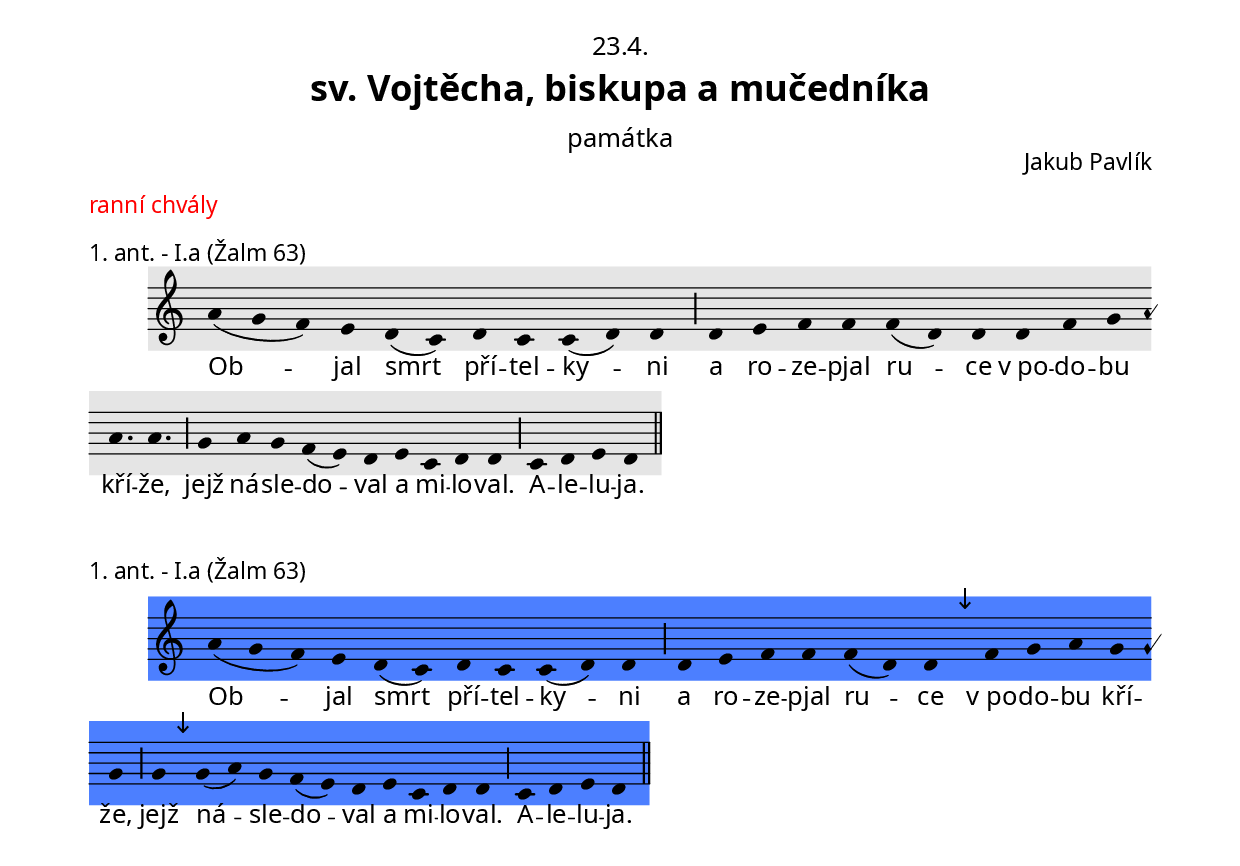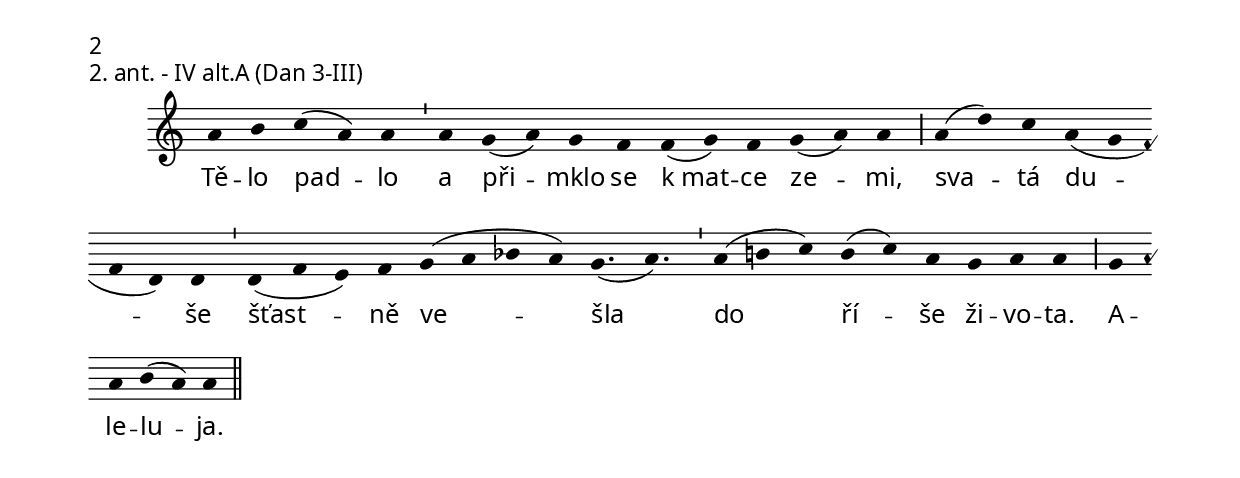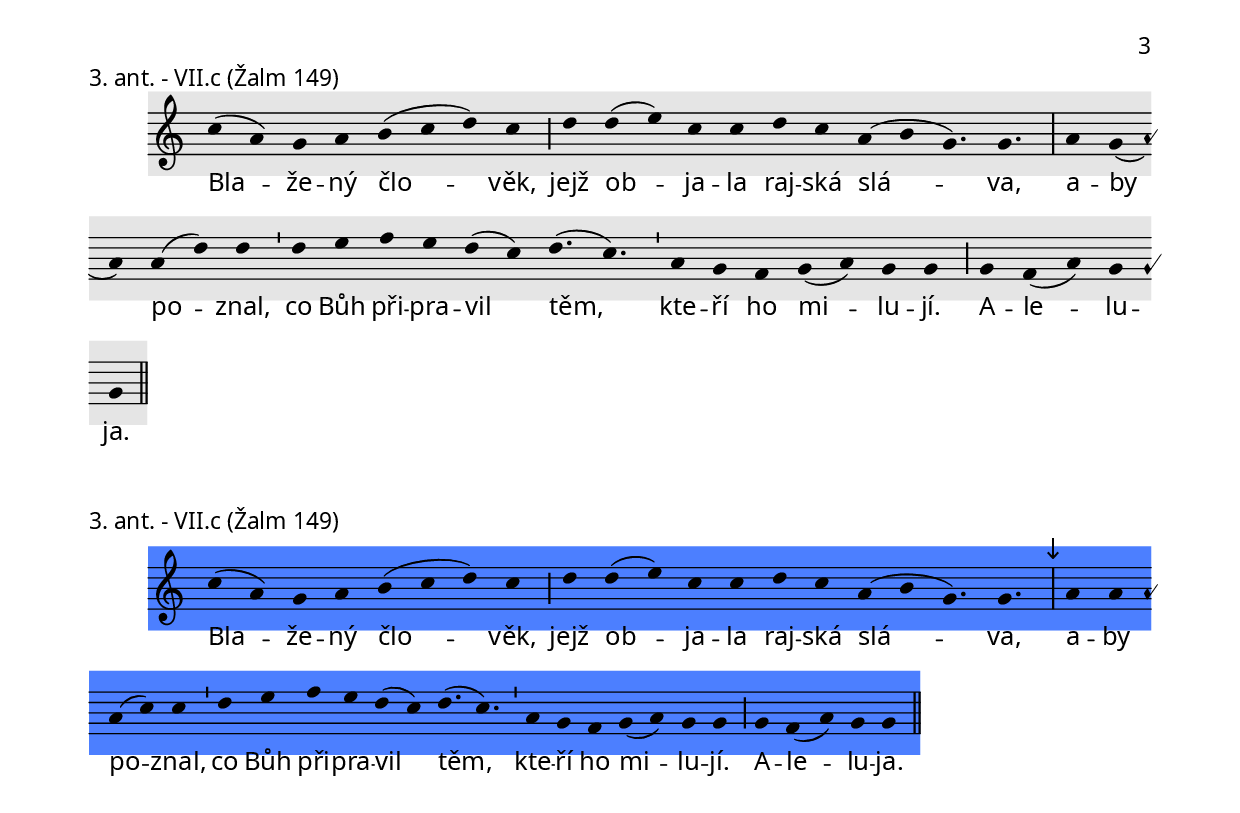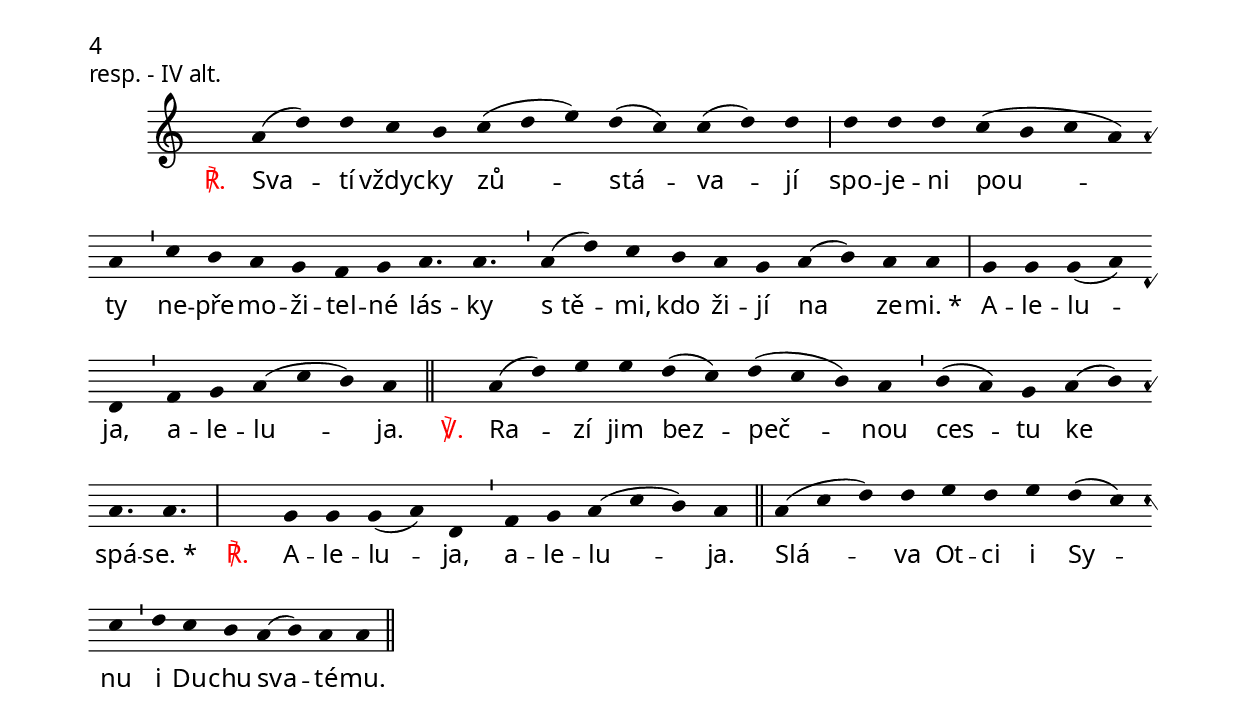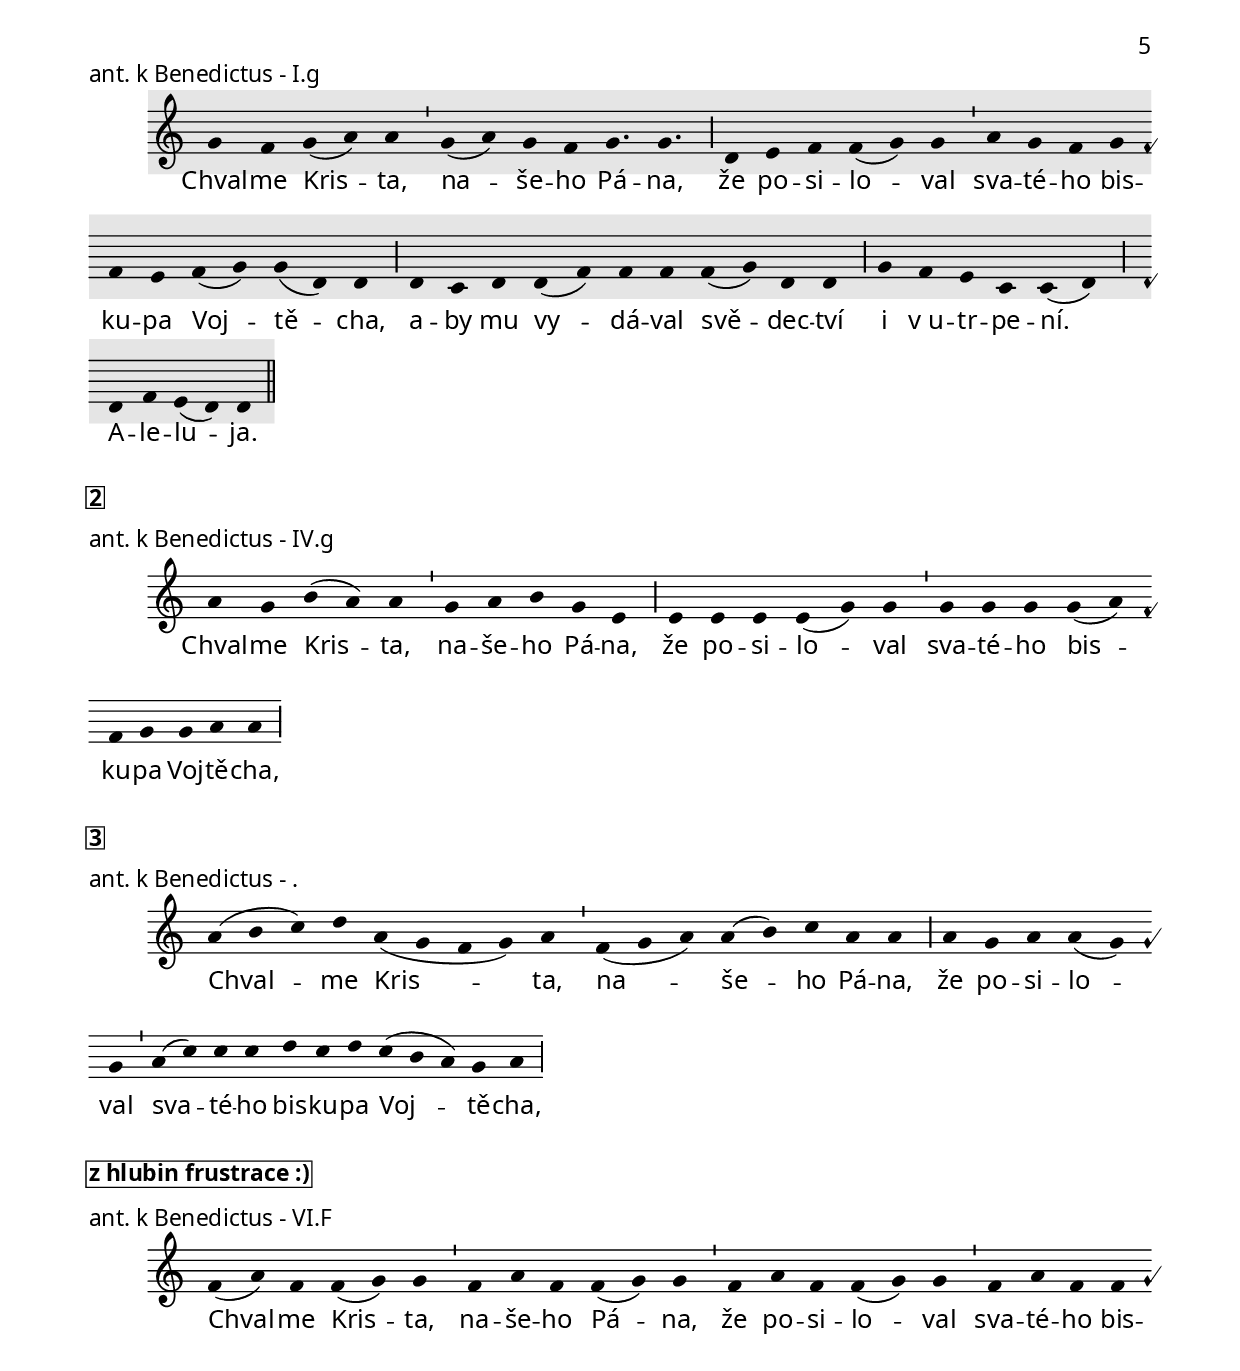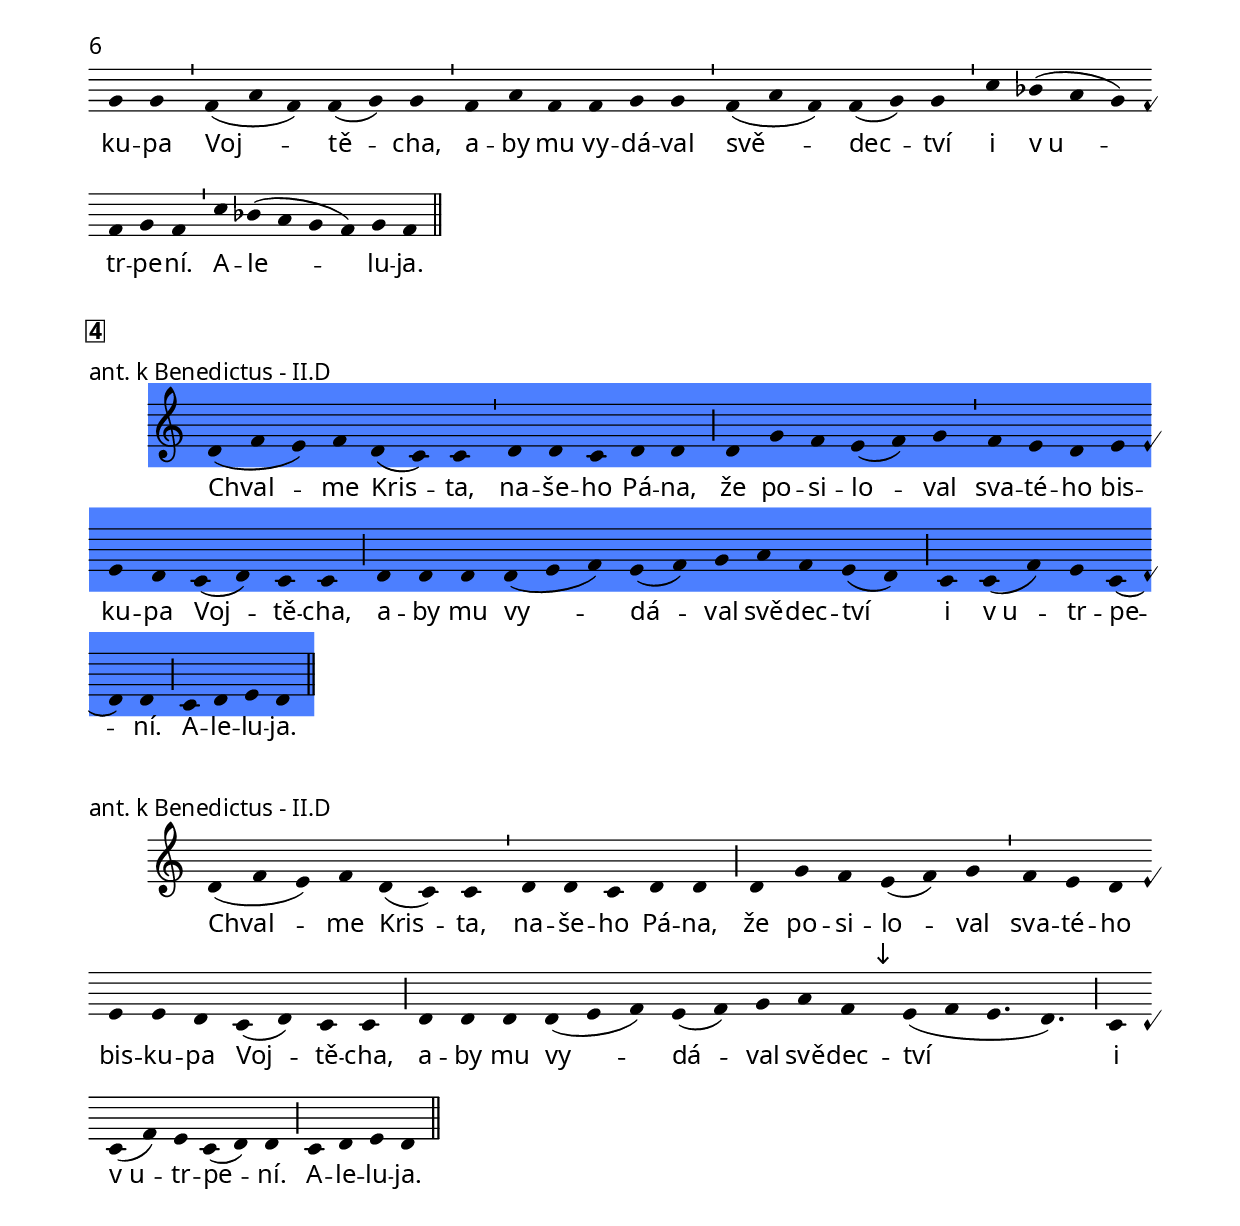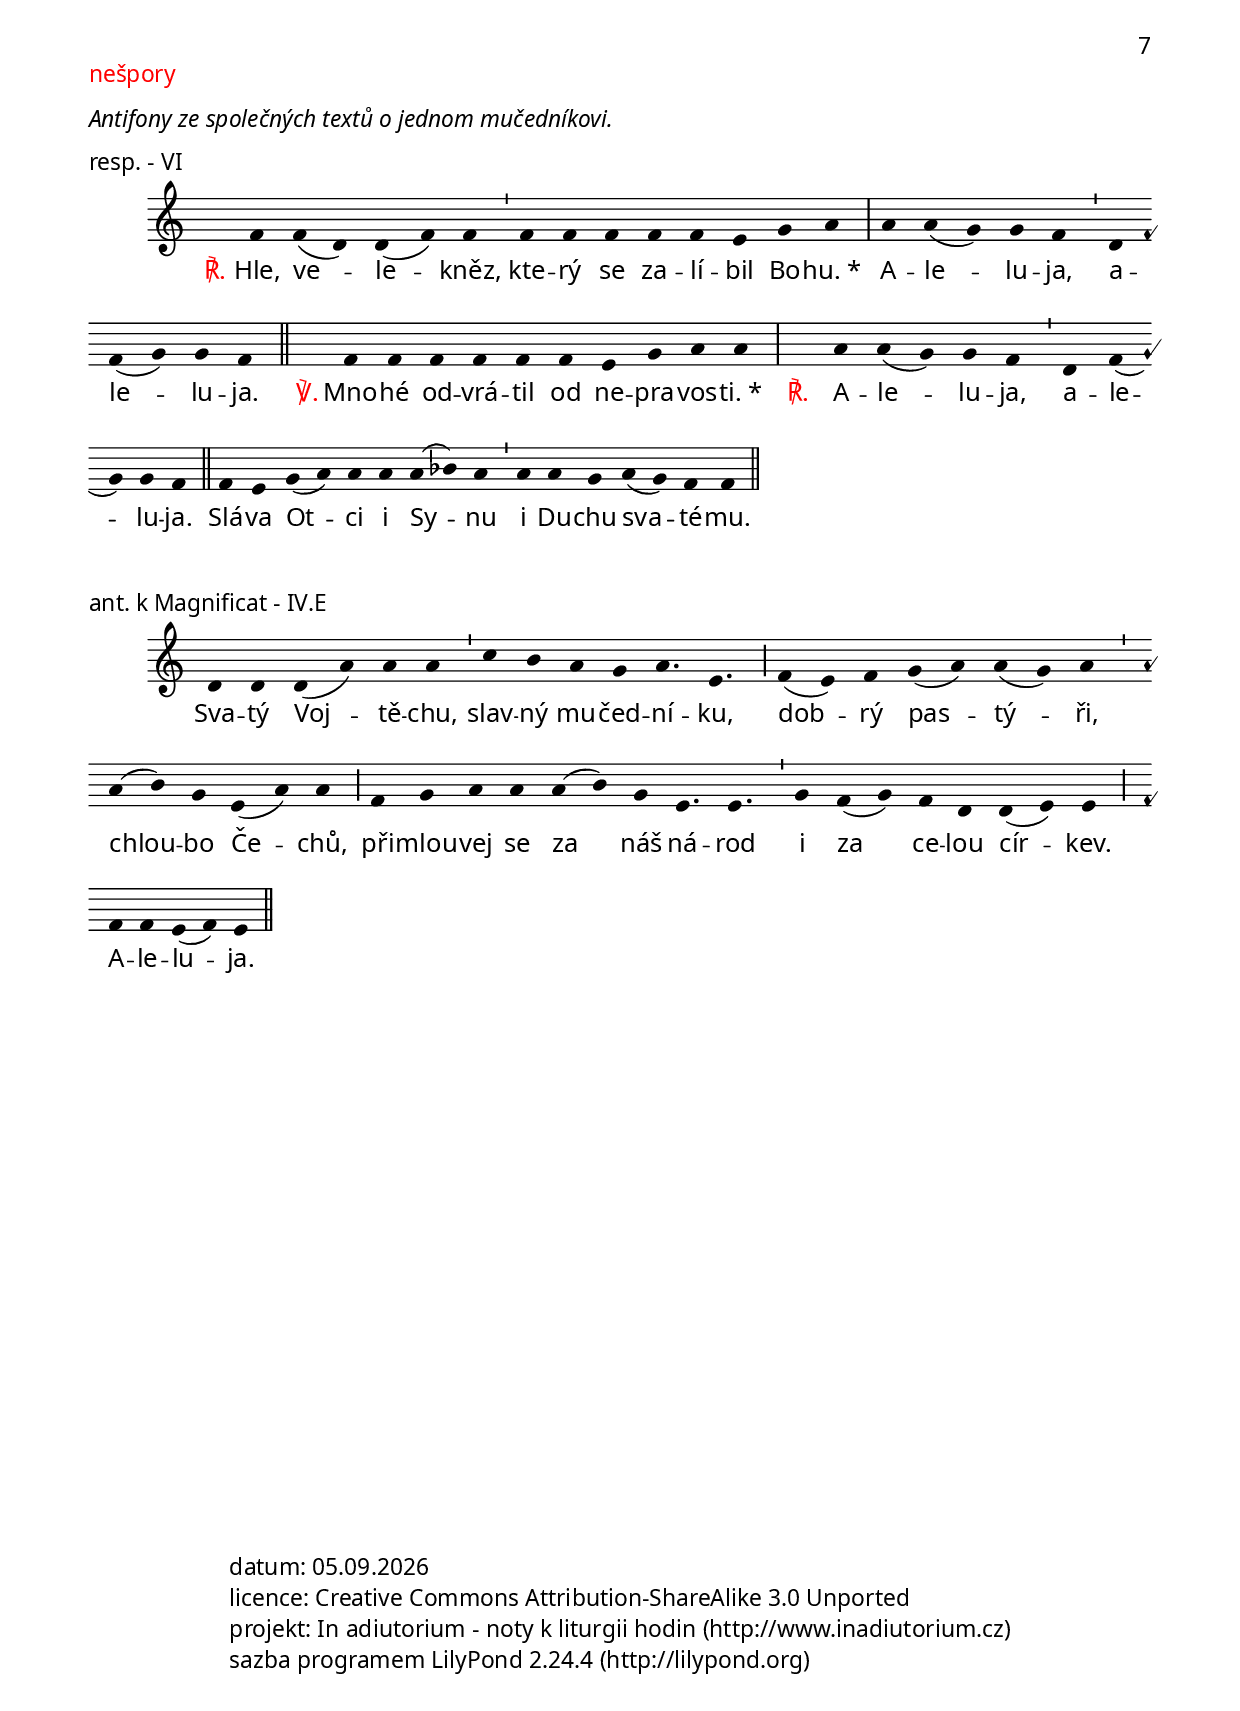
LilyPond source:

\version "2.15.39"

\include "../spolecne.ly"
\include "../dilyresponsorii.ly"

\header {
  title = \markup\titleSvatek
            "sv. Vojtěcha, biskupa a mučedníka"
            "památka"
            23.4.
  composer = "Jakub Pavlík"
}

\markup {\nadpisHodinka {"ranní chvály"}}

\score {
  \relative c'' {
    \zvyraznovacSedy
    \choralniRezim
    a4( g f) e d( c) d c c( d) d \barMaior
    d e f f f( d) d d f g a4. a \barMaior
    g4 a g f( e) d e c d d \barMaior
    c d e d \barFinalis
  }
  \addlyrics {
    Ob -- jal smrt pří -- tel -- ky -- ni
    a ro -- ze -- pjal ru -- ce v_po -- do -- bu kří -- že,
    jejž ná -- sle -- do -- val a mi -- lo -- val.
    A -- le -- lu -- ja.
  }
  \header {
    quid = "1. ant."
    modus = "I"
    differentia = "a"
    psalmus = "Žalm 63"
    id = ""
    piece = \markup {\sestavTitulek}
  }
}

\score {
  \relative c'' {
    \zvyraznovacModry
    \choralniRezim
    a4( g f) e d( c) d c c( d) d \barMaior
    d e f f f( d) d \mark\sipka f g a g g \barMaior
    g4 \mark\sipka g( a) g f( e) d e c d d \barMaior
    c d e d \barFinalis
  }
  \addlyrics {
    Ob -- jal smrt pří -- tel -- ky -- ni
    a ro -- ze -- pjal ru -- ce v_po -- do -- bu kří -- že,
    jejž ná -- sle -- do -- val a mi -- lo -- val.
    A -- le -- lu -- ja.
  }
  \header {
    quid = "1. ant."
    modus = "I"
    differentia = "a"
    psalmus = "Žalm 63"
    id = ""
    piece = \markup {\sestavTitulek}
  }
}

\pageBreak

\score {
  \relative c'' {
    \choralniRezim
    a4 b c( a) a \barMin a g( a) g f f( g) f g( a) a \barMaior
    a( d) c a( g f d) d \barMin d( f e) f g( a bes a) g4.( a) \barMin
    a4( b! c) b( c) a g a a \barMaior
    g a b( a) a \barFinalis
  }
  \addlyrics {
    Tě -- lo pad -- lo a při -- mklo se k_mat -- ce ze -- mi,
    sva -- tá du -- še šťast -- ně ve -- šla
    do ří -- še ži -- vo -- ta.
    A -- le -- lu -- ja.
  }
  \header {
    quid = "2. ant."
    modus = "IV alt"
    differentia = "A"
    psalmus = "Dan 3-III"
    id = ""
    piece = \markup {\sestavTitulek}
  }
}

\pageBreak

\score {
  \relative c'' {
    \zvyraznovacSedy
    \choralniRezim
    c4( a) g a b( c d) c \barMaior
    d d( e) c c d c a( b g4.) g \barMax
    a4 g( a) a( d) d \barMin
    d e f e d( c) d4.( c) \barMin a4 g f g( a) g g \barMaior
    g f( a) g g \barFinalis
  }
  \addlyrics {
    Bla -- že -- ný člo -- věk,
    jejž ob -- ja -- la raj -- ská slá -- va,
    a -- by po -- znal,
    % potreboval jsem slabiku, zamenil jsem "kdo" za "kteri":
    co Bůh při -- pra -- vil těm, kte -- ří ho mi -- lu -- jí.
    A -- le -- lu -- ja.
  }
  \header {
    quid = "3. ant."
    modus = "VII"
    differentia = "c"
    psalmus = "Žalm 149"
    id = ""
    piece = \markup {\sestavTitulek}
  }
}

\score {
  \relative c'' {
    \zvyraznovacModry
    \choralniRezim
    c4( a) g a b( c d) c \barMaior
    d d( e) c c d c a( b g4.) g \barMax
    \mark\sipka a4 a a( c) c \barMin
    d e f e d( c) d4.( c) \barMin a4 g f g( a) g g \barMaior
    g f( a) g g \barFinalis
  }
  \addlyrics {
    Bla -- že -- ný člo -- věk,
    jejž ob -- ja -- la raj -- ská slá -- va,
    a -- by po -- znal,
    % potreboval jsem slabiku, zamenil jsem "kdo" za "kteri":
    co Bůh při -- pra -- vil těm, kte -- ří ho mi -- lu -- jí.
    A -- le -- lu -- ja.
  }
  \header {
    quid = "3. ant."
    modus = "VII"
    differentia = "c"
    psalmus = "Žalm 149"
    id = ""
    piece = \markup {\sestavTitulek}
  }
}

\pageBreak

% Responsorium je alelujaticke, ale protoze jeho verse
% jsou nelidsky dlouhe, nesahl jsem po klasickem
% vzorci modu VI - myslim, ze tady neni dost
% dobre pouzitelny.

\score {
  \relative c'' {
    \choralniRezim

    % R
    \neviditelna a
    a4( d) d c b c( d e) d( c) c( d) d \barMaior
    d d d c( b c a) a \barMin c b a g f g a4. a \barMin
    a4( d) c b a g a( b) a a \barMax

    g4 g g( a) d, \barMin f g a( c b) a \barFinalis
    % V
    \neviditelna a
    a4( d) e e d( c) d( c b) a \barMin b( a) g a( b) a4. a \barMax
    % R
    \neviditelna a
    g4 g g( a) d, \barMin f g a( c b) a \barFinalis
    % Slava
    a4( c d) d e d e d( c) c \barMin d c b a( b) a a \barFinalis
  }
  \addlyrics {
    \Response Sva -- tí vždyc -- ky zů -- stá -- va -- jí
    spo -- je -- ni pou -- ty ne -- pře -- mo -- ži -- tel -- né lás -- ky
    s_tě -- mi, kdo ži -- jí na ze -- mi._*
    \textRespAleluja
    \Verse Ra -- zí jim bez -- peč -- nou ces -- tu ke spá -- se._*
    \Response \textRespAleluja
    \textRespDoxologie
  }
  \header {
    quid = "resp."
    modus = "IV alt."
    id = ""
    piece = \markup {\sestavTitulekResp}
  }
}

\pageBreak

\score {
  \relative c'' {
    \zvyraznovacSedy
    \choralniRezim
    g4 f g( a) a \barMin g( a) g f g4. g \barMaior
    d4 e f f( g) g \barMin a g f g f e f( g) g( d) d \barMaior
    d c d d( f) f f f( g) d d \barMaior g f e c c( d) \barMaior
    d f e( d) d \barFinalis
  }
  \addlyrics {
    Chval -- me Kris -- ta, na -- še -- ho Pá -- na,
    že po -- si -- lo -- val sva -- té -- ho bis -- ku -- pa Voj -- tě -- cha,
    a -- by mu vy -- dá -- val svě -- dec -- tví i v_u -- tr -- pe -- ní.
    A -- le -- lu -- ja.
  }
  \header {
    quid = "ant. k Benedictus"
    modus = "I"
    differentia = "g"
    psalmus = ""
    id = ""
    piece = \markup {\sestavTitulekBezZalmu}
  }
}

\markup\nadpisSkupiny 2

\score {
  \relative c'' {
    \choralniRezim
    a4 g b( a) a \barMin g a b g e \barMaior
    e e e e( g) g \barMin g g g g( a) f g g a a \barMaior

  }
  \addlyrics {
    Chval -- me Kris -- ta, na -- še -- ho Pá -- na,
    že po -- si -- lo -- val sva -- té -- ho bis -- ku -- pa Voj -- tě -- cha,
    a -- by mu vy -- dá -- val svě -- dec -- tví i v_u -- tr -- pe -- ní.
    A -- le -- lu -- ja.
  }
  \header {
    quid = "ant. k Benedictus"
    modus = "IV"
    differentia = "g"
    psalmus = ""
    id = ""
    piece = \markup {\sestavTitulekBezZalmu}
  }
}

\markup\nadpisSkupiny 3

\score {
  \relative c'' {
    \choralniRezim
    a4( b c) d a( g f g) a \barMin f( g a) a( b) c a a \barMaior
    a g a a( g) g \barMin a( c) c c d c d c( b a) g a \barMaior

  }
  \addlyrics {
    Chval -- me Kris -- ta, na -- še -- ho Pá -- na,
    že po -- si -- lo -- val sva -- té -- ho bis -- ku -- pa Voj -- tě -- cha,
    a -- by mu vy -- dá -- val svě -- dec -- tví i v_u -- tr -- pe -- ní.
    A -- le -- lu -- ja.
  }
  \header {
    quid = "ant. k Benedictus"
    modus = ""
    differentia = ""
    psalmus = ""
    id = ""
    piece = \markup {\sestavTitulekBezZalmu}
  }
}

\markup\nadpisSkupiny "z hlubin frustrace :)"

\score {
  \relative c' {
    \choralniRezim
    f4( a) f f( g) g \barMin
    f a f f( g) g \barMin
    f a f f( g) g \barMin
    f a f f g g \barMin
    f( a f) f( g) g \barMin
    f a f f g g \barMin
    f( a f) f( g) g \barMin
    c bes( a g) f g f \barMin
    c' bes( a g f) g f \barFinalis
  }
  \addlyrics {
    Chval -- me Kris -- ta,
    na -- še -- ho Pá -- na,
    že po -- si -- lo -- val
    sva -- té -- ho bis -- ku -- pa
    Voj -- tě -- cha,
    a -- by mu vy -- dá -- val
    svě -- dec -- tví
    i v_u -- tr -- pe -- ní.
    A -- le -- lu -- ja.
  }
  \header {
    quid = "ant. k Benedictus"
    modus = "VI"
    differentia = "F"
    psalmus = ""
    id = ""
    piece = \markup {\sestavTitulekBezZalmu}
  }
}

\markup\nadpisSkupiny 4

\score {
  \relative c' {
    \zvyraznovacModry
    \choralniRezim
    d4( f e) f d( c) c \barMin d d c d d \barMaior
    d g f e( f) g \barMin f e d e e d c( d) c c \barMaior
    d d d d( e f) e( f) g a f e( d) \barMaior
    c c( f) e c( d) d \barMaior
    c d e d \barFinalis
  }
  \addlyrics {
    Chval -- me Kris -- ta, na -- še -- ho Pá -- na,
    že po -- si -- lo -- val sva -- té -- ho bis -- ku -- pa Voj -- tě -- cha,
    a -- by mu vy -- dá -- val svě -- dec -- tví i v_u -- tr -- pe -- ní.
    A -- le -- lu -- ja.
  }
  \header {
    quid = "ant. k Benedictus"
    modus = "II"
    differentia = "D"
    psalmus = ""
    id = ""
    piece = \markup {\sestavTitulekBezZalmu}
  }
}

\score {
  \relative c' {
    \choralniRezim
    d4( f e) f d( c) c \barMin d d c d d \barMaior
    d g f e( f) g \barMin f e d e e d c( d) c c \barMaior
    d d d d( e f) e( f) g a f \mark\sipka e( f e4. d) \barMaior
    c4 c( f) e c( d) d \barMaior
    c d e d \barFinalis
  }
  \addlyrics {
    Chval -- me Kris -- ta, na -- še -- ho Pá -- na,
    že po -- si -- lo -- val sva -- té -- ho bis -- ku -- pa Voj -- tě -- cha,
    a -- by mu vy -- dá -- val svě -- dec -- tví i v_u -- tr -- pe -- ní.
    A -- le -- lu -- ja.
  }
  \header {
    quid = "ant. k Benedictus"
    modus = "II"
    differentia = "D"
    psalmus = ""
    id = ""
    piece = \markup {\sestavTitulekBezZalmu}
  }
}

\pageBreak

\markup {\nadpisHodinka {"nešpory"}}

\markup\italic{Antifony ze společných textů o jednom mučedníkovi.}

\score {
  \relative c' {
    \choralniRezim

    % R
    \neviditelna f
    f4 f( d) d( f) f \barMin f f f f f e g a \barMax
    \respVIalelujaResponsum \barFinalis
    % V
    \neviditelna f
    f4 f f f f f e g a a \barMax
    % R
    \neviditelna a
    \respVIalelujaResponsum \barFinalis
    % Slava
    \respVIalelujaDoxologie \barFinalis
  }
  \addlyrics {
    \Response Hle, ve -- le -- kněz, kte -- rý se za -- lí -- bil Bo -- hu._*
    \textRespAleluja
    \Verse Mno -- hé od -- vrá -- til od ne -- pra -- vos -- ti._*
    \Response \textRespAleluja
    \textRespDoxologie
  }
  \header {
    quid = "resp."
    modus = "VI"
    id = ""
    piece = \markup {\sestavTitulekResp}
  }
}

\score {
  \relative c' {
    \choralniRezim
    d4 d d( a') a a \barMin c b a g a4. e \barMaior
    f4( e) f g( a) a( g) a \barMin a( b) g e( a) a \barMaior
    f4 g a a a( b) g e4. e \barMin
    g4 f( g) f d d( e) e \barMaior
    f f e( f) e \barFinalis
  }
  \addlyrics {
    Sva -- tý Voj -- tě -- chu, slav -- ný mu -- čed -- ní -- ku,
    dob -- rý pas -- tý -- ři, chlou -- bo Če -- chů,
    při -- mlou -- vej se za náš ná -- rod
    i za ce -- lou cír -- kev.
    A -- le -- lu -- ja.
  }
  \header {
    quid = "ant. k Magnificat"
    modus = "IV"
    differentia = "E"
    psalmus = ""
    id = ""
    piece = \markup {\sestavTitulekBezZalmu}
  }
}